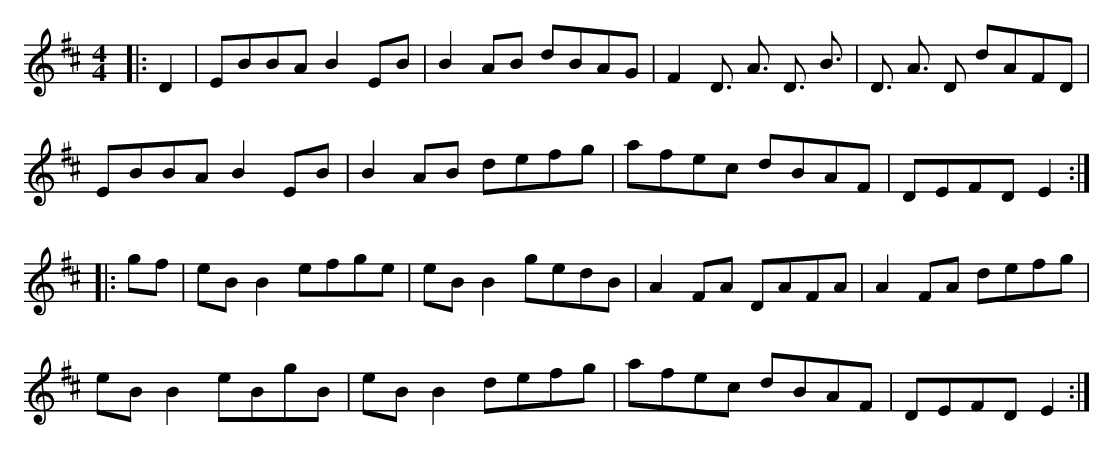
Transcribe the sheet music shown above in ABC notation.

X:1
M:4/4
K:Edor
|:D2|EBBA B2 EB|B2 AB dBAG|F2 D3/2 A3/2 D3/2 B3/2 |D3/2 A3/2 D dAFD|
EBBA B2 EB|B2 AB defg|afec dBAF|DEFD E2:|
|:gf|eB B2 efge|eB B2 gedB|A2 FA DAFA|A2 FA defg|
eB B2 eBgB|eB B2 defg|afec dBAF|DEFD E2:|
